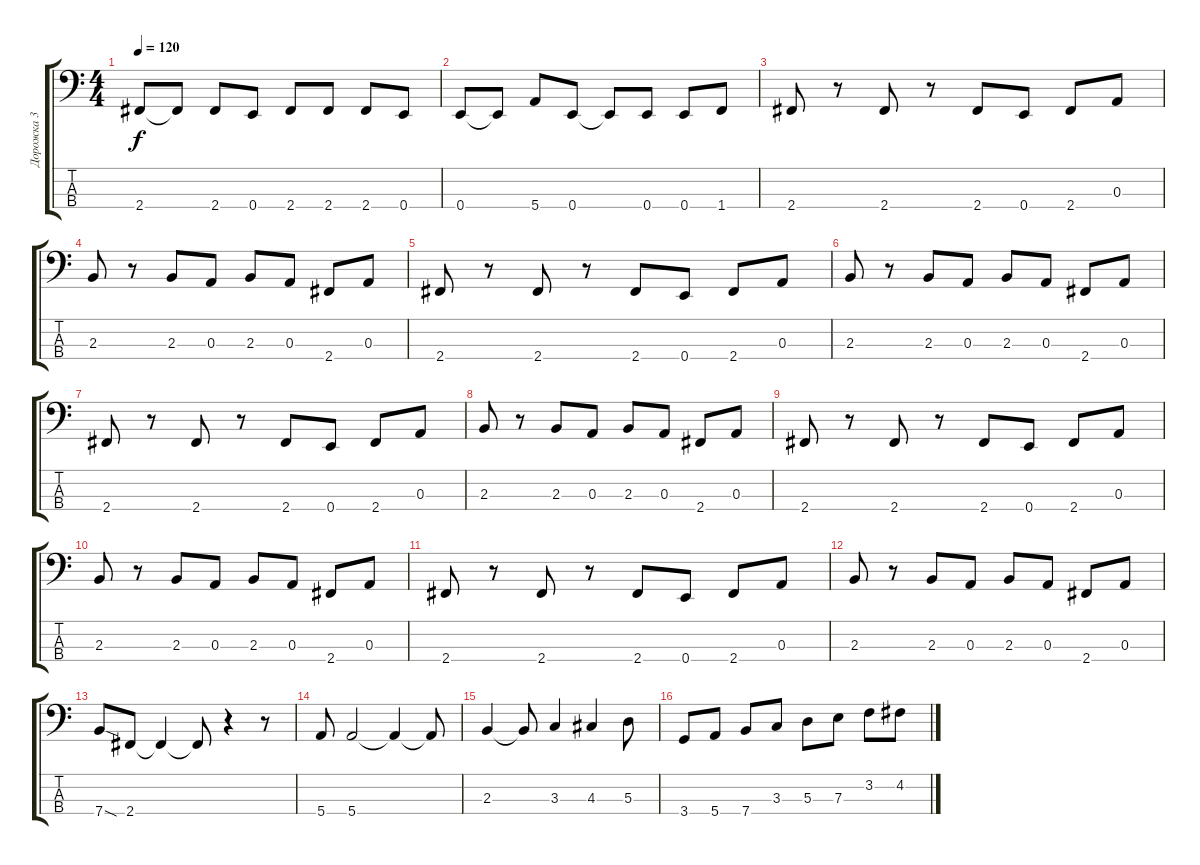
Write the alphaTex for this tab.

\track ("Дорожка 3" "Дорожка 3") {instrument electricbassfinger}
\staff {score tabs}
\tuning (G2 D2 A1 E1) {hide}
\ts (4 4)
\tempo 120
\clef f4
\ks c
2.4.8{dy f} 2.4{t}.8 2.4.8 0.4.8 2.4.8 2.4.8 2.4.8 0.4.8 |
0.4.8 0.4{t}.8 5.4.8 0.4.8 0.4{t}.8 0.4.8 0.4.8 1.4.8 |
2.4.8 r.8 2.4.8 r.8 2.4.8 0.4.8 2.4.8 0.3.8 |
2.3.8 r.8 2.3.8 0.3.8 2.3.8 0.3.8 2.4.8 0.3.8 |
2.4.8 r.8 2.4.8 r.8 2.4.8 0.4.8 2.4.8 0.3.8 |
2.3.8 r.8 2.3.8 0.3.8 2.3.8 0.3.8 2.4.8 0.3.8 |
2.4.8 r.8 2.4.8 r.8 2.4.8 0.4.8 2.4.8 0.3.8 |
2.3.8 r.8 2.3.8 0.3.8 2.3.8 0.3.8 2.4.8 0.3.8 |
2.4.8 r.8 2.4.8 r.8 2.4.8 0.4.8 2.4.8 0.3.8 |
2.3.8 r.8 2.3.8 0.3.8 2.3.8 0.3.8 2.4.8 0.3.8 |
2.4.8 r.8 2.4.8 r.8 2.4.8 0.4.8 2.4.8 0.3.8 |
2.3.8 r.8 2.3.8 0.3.8 2.3.8 0.3.8 2.4.8 0.3.8 |
7.4{sod}.8 2.4.8 2.4{t}.4 2.4{t}.8 r.4 r.8 |
5.4.8 5.4.2 5.4{t}.4 5.4{t}.8 |
2.3.4 2.3{t}.8 3.3.4 4.3.4 5.3.8 |
3.4.8 5.4.8 7.4.8 3.3.8 5.3.8 7.3.8 3.2.8 4.2.8
